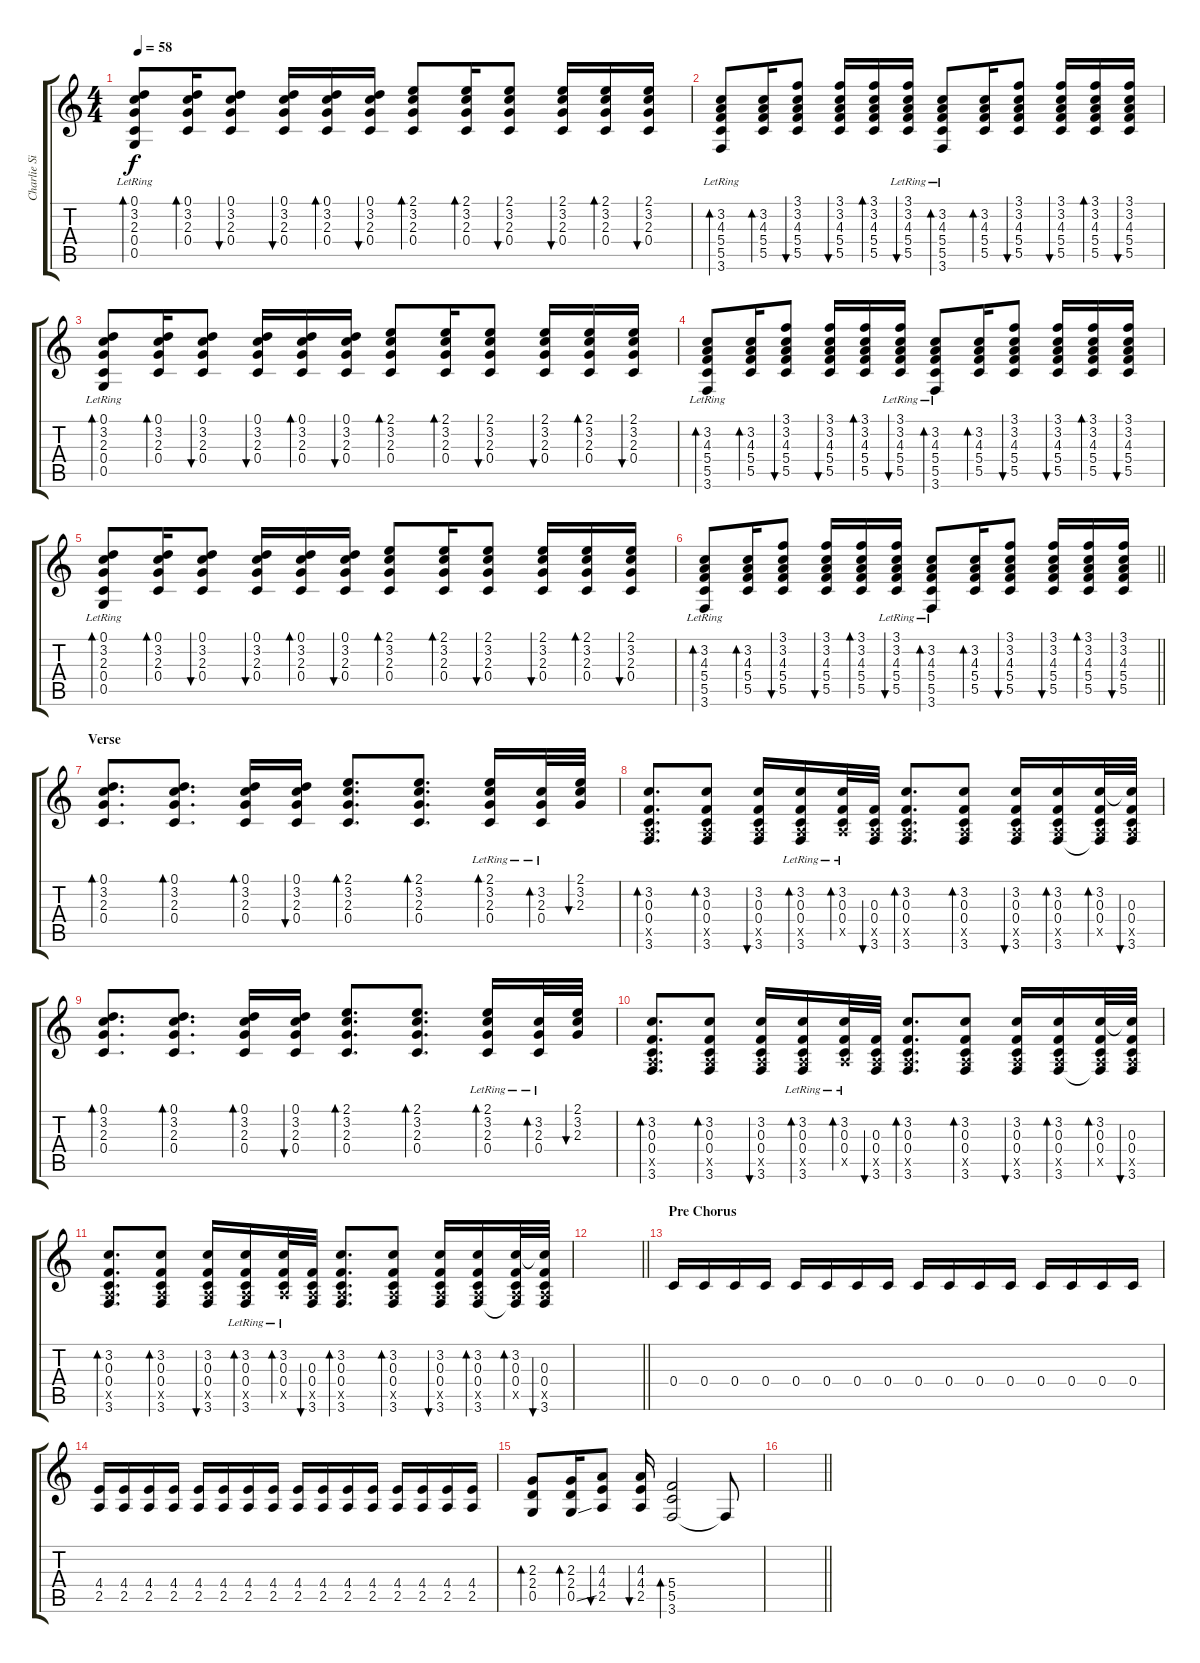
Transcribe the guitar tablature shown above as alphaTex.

\track ("Charlie Simpson" "Charlie Si") {instrument acousticguitarsteel}
\staff {score tabs}
\tuning (D4 A3 F3 C3 G2 D2) {hide}
\ts (4 4)
\tempo 58
\clef g2
\ks c
(0.1 3.2 2.3 0.4 0.5{lr}).8{bd 30 dy f} (0.1 3.2 2.3 0.4).16{bd 30} (0.1 3.2 2.3 0.4).8{bu 30} (0.1 3.2 2.3 0.4).16{bu 30} (0.1 3.2 2.3 0.4).16{bd 30} (0.1 3.2 2.3 0.4).16{bu 30} (2.1 3.2 2.3 0.4).8{bd 30} (2.1 3.2 2.3 0.4).16{bd 30} (2.1 3.2 2.3 0.4).8{bu 30} (2.1 3.2 2.3 0.4).16{bu 30} (2.1 3.2 2.3 0.4).16{bd 30} (2.1 3.2 2.3 0.4).16{bu 30} |
(3.2 4.3 5.4 5.5 3.6{lr}).8{bd 30} (3.2 4.3 5.4 5.5).16{bd 30} (3.1 3.2 4.3 5.4 5.5).8{bu 30} (3.1 3.2 4.3 5.4 5.5).16{bu 30} (3.1 3.2 4.3 5.4 5.5).16{bd 30} (3.1{lr} 3.2 4.3 5.4 5.5).16{bu 30} (3.2 4.3 5.4 5.5 3.6{lr}).8{bd 30} (3.2 4.3 5.4 5.5).16{bd 30} (3.1 3.2 4.3 5.4 5.5).8{bu 30} (3.1 3.2 4.3 5.4 5.5).16{bu 30} (3.1 3.2 4.3 5.4 5.5).16{bd 30} (3.1 3.2 4.3 5.4 5.5).16{bu 30} |
(0.1 3.2 2.3 0.4 0.5{lr}).8{bd 30} (0.1 3.2 2.3 0.4).16{bd 30} (0.1 3.2 2.3 0.4).8{bu 30} (0.1 3.2 2.3 0.4).16{bu 30} (0.1 3.2 2.3 0.4).16{bd 30} (0.1 3.2 2.3 0.4).16{bu 30} (2.1 3.2 2.3 0.4).8{bd 30} (2.1 3.2 2.3 0.4).16{bd 30} (2.1 3.2 2.3 0.4).8{bu 30} (2.1 3.2 2.3 0.4).16{bu 30} (2.1 3.2 2.3 0.4).16{bd 30} (2.1 3.2 2.3 0.4).16{bu 30} |
(3.2 4.3 5.4 5.5 3.6{lr}).8{bd 30} (3.2 4.3 5.4 5.5).16{bd 30} (3.1 3.2 4.3 5.4 5.5).8{bu 30} (3.1 3.2 4.3 5.4 5.5).16{bu 30} (3.1 3.2 4.3 5.4 5.5).16{bd 30} (3.1{lr} 3.2 4.3 5.4 5.5).16{bu 30} (3.2 4.3 5.4 5.5 3.6{lr}).8{bd 30} (3.2 4.3 5.4 5.5).16{bd 30} (3.1 3.2 4.3 5.4 5.5).8{bu 30} (3.1 3.2 4.3 5.4 5.5).16{bu 30} (3.1 3.2 4.3 5.4 5.5).16{bd 30} (3.1 3.2 4.3 5.4 5.5).16{bu 30} |
(0.1 3.2 2.3 0.4 0.5{lr}).8{bd 30} (0.1 3.2 2.3 0.4).16{bd 30} (0.1 3.2 2.3 0.4).8{bu 30} (0.1 3.2 2.3 0.4).16{bu 30} (0.1 3.2 2.3 0.4).16{bd 30} (0.1 3.2 2.3 0.4).16{bu 30} (2.1 3.2 2.3 0.4).8{bd 30} (2.1 3.2 2.3 0.4).16{bd 30} (2.1 3.2 2.3 0.4).8{bu 30} (2.1 3.2 2.3 0.4).16{bu 30} (2.1 3.2 2.3 0.4).16{bd 30} (2.1 3.2 2.3 0.4).16{bu 30} |
\barLineRight lightlight
(3.2 4.3 5.4 5.5 3.6{lr}).8{bd 30} (3.2 4.3 5.4 5.5).16{bd 30} (3.1 3.2 4.3 5.4 5.5).8{bu 30} (3.1 3.2 4.3 5.4 5.5).16{bu 30} (3.1 3.2 4.3 5.4 5.5).16{bd 30} (3.1{lr} 3.2 4.3 5.4 5.5).16{bu 30} (3.2 4.3 5.4 5.5 3.6{lr}).8{bd 30} (3.2 4.3 5.4 5.5).16{bd 30} (3.1 3.2 4.3 5.4 5.5).8{bu 30} (3.1 3.2 4.3 5.4 5.5).16{bu 30} (3.1 3.2 4.3 5.4 5.5).16{bd 30} (3.1 3.2 4.3 5.4 5.5).16{bu 30} |
\section ("" "Verse")
(0.1 3.2 2.3 0.4).8{d bd 30} (0.1 3.2 2.3 0.4).8{d bd 30} (0.1 3.2 2.3 0.4).16{bd 30} (0.1 3.2 2.3 0.4).16{bu 30} (2.1 3.2 2.3 0.4).8{d bd 30} (2.1 3.2 2.3 0.4).8{d bd 30} (2.1{lr} 3.2 2.3 0.4).16{bd 30} (3.2 2.3 0.4{lr}).32{bd 30} (2.1 3.2 2.3).32{bu 30} |
(3.2 0.3 0.4 2.5{x} 3.6).8{d bd 30} (3.2 0.3 0.4 2.5{x} 3.6).8{bd 30} (3.2 0.3 0.4 2.5{x} 3.6).16{bu 30} (3.2 0.3 0.4 2.5{x} 3.6{lr}).16{bd 30} (3.2{lr} 0.3 0.4 2.5{x}).32{bd 30} (0.3 0.4 2.5{x} 3.6).32{bu 30} (3.2 0.3 0.4 2.5{x} 3.6).8{d bd 30} (3.2 0.3 0.4 2.5{x} 3.6).8{bd 30} (3.2 0.3 0.4 2.5{x} 3.6).16{bu 30} (3.2 0.3 0.4 2.5{x} 3.6).16{bd 30} (3.2 0.3 0.4 2.5{x} 3.6{t}).32{bd 30} (3.2{t} 0.3 0.4 2.5{x} 3.6).32{bu 30} |
(0.1 3.2 2.3 0.4).8{d bd 30} (0.1 3.2 2.3 0.4).8{d bd 30} (0.1 3.2 2.3 0.4).16{bd 30} (0.1 3.2 2.3 0.4).16{bu 30} (2.1 3.2 2.3 0.4).8{d bd 30} (2.1 3.2 2.3 0.4).8{d bd 30} (2.1{lr} 3.2 2.3 0.4).16{bd 30} (3.2 2.3 0.4{lr}).32{bd 30} (2.1 3.2 2.3).32{bu 30} |
(3.2 0.3 0.4 2.5{x} 3.6).8{d bd 30} (3.2 0.3 0.4 2.5{x} 3.6).8{bd 30} (3.2 0.3 0.4 2.5{x} 3.6).16{bu 30} (3.2 0.3 0.4 2.5{x} 3.6{lr}).16{bd 30} (3.2{lr} 0.3 0.4 2.5{x}).32{bd 30} (0.3 0.4 2.5{x} 3.6).32{bu 30} (3.2 0.3 0.4 2.5{x} 3.6).8{d bd 30} (3.2 0.3 0.4 2.5{x} 3.6).8{bd 30} (3.2 0.3 0.4 2.5{x} 3.6).16{bu 30} (3.2 0.3 0.4 2.5{x} 3.6).16{bd 30} (3.2 0.3 0.4 2.5{x} 3.6{t}).32{bd 30} (3.2{t} 0.3 0.4 2.5{x} 3.6).32{bu 30} |
(3.2 0.3 0.4 2.5{x} 3.6).8{d bd 30} (3.2 0.3 0.4 2.5{x} 3.6).8{bd 30} (3.2 0.3 0.4 2.5{x} 3.6).16{bu 30} (3.2 0.3 0.4 2.5{x} 3.6{lr}).16{bd 30} (3.2{lr} 0.3 0.4 2.5{x}).32{bd 30} (0.3 0.4 2.5{x} 3.6).32{bu 30} (3.2 0.3 0.4 2.5{x} 3.6).8{d bd 30} (3.2 0.3 0.4 2.5{x} 3.6).8{bd 30} (3.2 0.3 0.4 2.5{x} 3.6).16{bu 30} (3.2 0.3 0.4 2.5{x} 3.6).16{bd 30} (3.2 0.3 0.4 2.5{x} 3.6{t}).32{bd 30} (3.2{t} 0.3 0.4 2.5{x} 3.6).32{bu 30} |
\barLineRight lightlight
|
\section ("" "Pre Chorus")
0.4.16 0.4.16 0.4.16 0.4.16 0.4.16 0.4.16 0.4.16 0.4.16 0.4.16 0.4.16 0.4.16 0.4.16 0.4.16 0.4.16 0.4.16 0.4.16 |
(4.4 2.5).16 (4.4 2.5).16 (4.4 2.5).16 (4.4 2.5).16 (4.4 2.5).16 (4.4 2.5).16 (4.4 2.5).16 (4.4 2.5).16 (4.4 2.5).16 (4.4 2.5).16 (4.4 2.5).16 (4.4 2.5).16 (4.4 2.5).16 (4.4 2.5).16 (4.4 2.5).16 (4.4 2.5).16 |
(2.3 2.4 0.5).8{bd 30} (2.3 2.4 0.5{ss}).16{bd 30} (4.3 4.4 2.5).8{bu 30} (4.3 4.4 2.5).16{bu 30} (5.4 5.5 3.6).2{bd 30} 3.6{t}.8 |
\barLineRight lightlight
